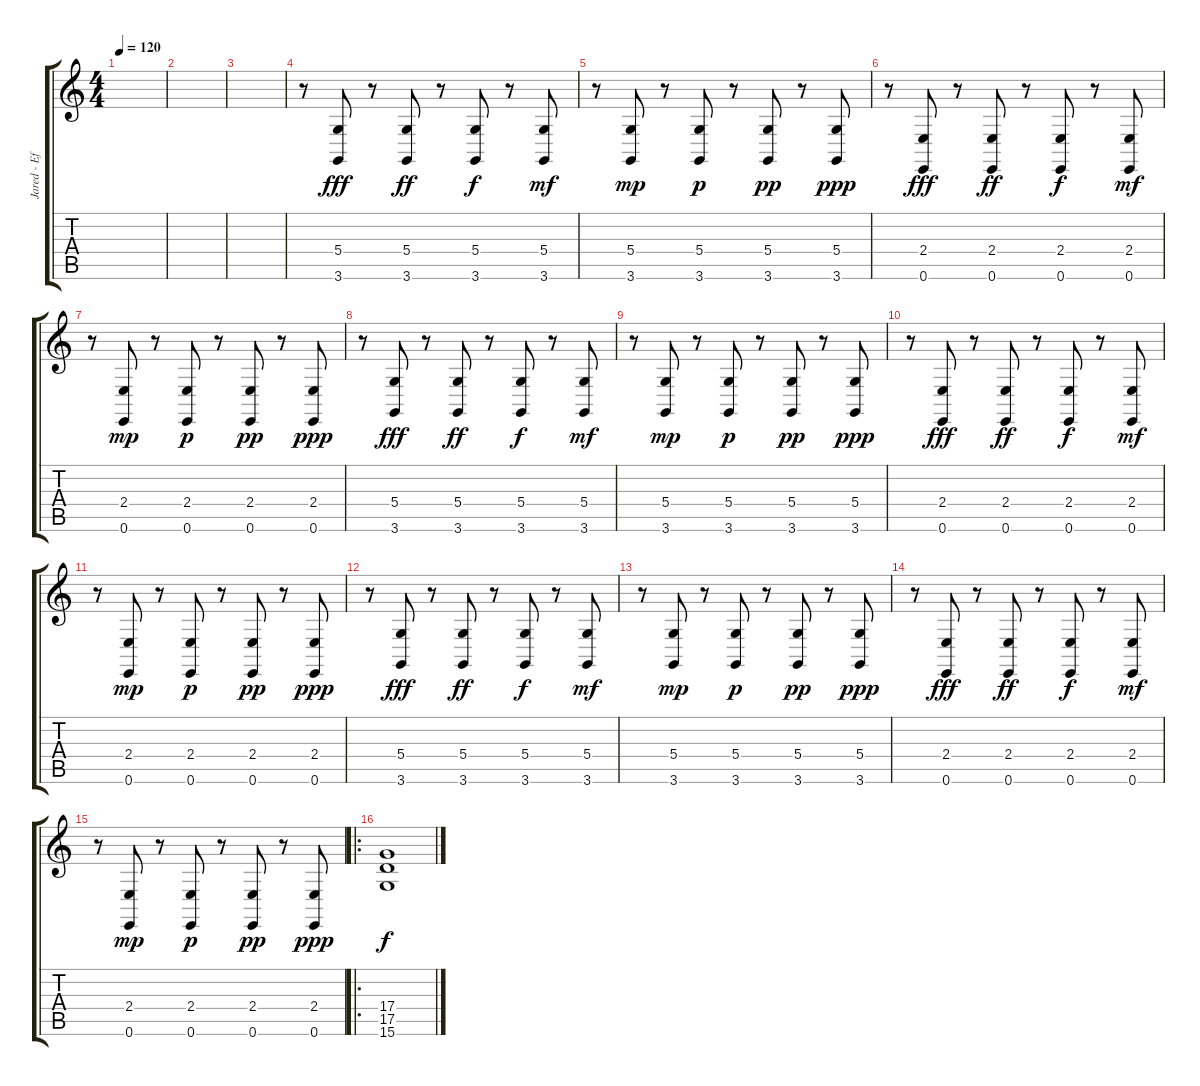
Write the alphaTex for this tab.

\track ("Jared - Effects" "Jared - Ef") {instrument pad3polysynth}
\staff {score tabs}
\tuning (E4 B3 G3 D3 A2 E2) {hide}
\ts (4 4)
\tempo 120
\clef g2
\ks c
|
|
|
r.8 (5.4 3.6).8{dy fff} r.8 (5.4 3.6).8{dy ff} r.8 (5.4 3.6).8{dy f} r.8 (5.4 3.6).8{dy mf} |
r.8 (5.4 3.6).8{dy mp} r.8 (5.4 3.6).8{dy p} r.8 (5.4 3.6).8{dy pp} r.8 (5.4 3.6).8{dy ppp} |
r.8 (2.4 0.6).8{dy fff} r.8 (2.4 0.6).8{dy ff} r.8 (2.4 0.6).8{dy f} r.8 (2.4 0.6).8{dy mf} |
r.8 (2.4 0.6).8{dy mp} r.8 (2.4 0.6).8{dy p} r.8 (2.4 0.6).8{dy pp} r.8 (2.4 0.6).8{dy ppp} |
r.8 (5.4 3.6).8{dy fff} r.8 (5.4 3.6).8{dy ff} r.8 (5.4 3.6).8{dy f} r.8 (5.4 3.6).8{dy mf} |
r.8 (5.4 3.6).8{dy mp} r.8 (5.4 3.6).8{dy p} r.8 (5.4 3.6).8{dy pp} r.8 (5.4 3.6).8{dy ppp} |
r.8 (2.4 0.6).8{dy fff} r.8 (2.4 0.6).8{dy ff} r.8 (2.4 0.6).8{dy f} r.8 (2.4 0.6).8{dy mf} |
r.8 (2.4 0.6).8{dy mp} r.8 (2.4 0.6).8{dy p} r.8 (2.4 0.6).8{dy pp} r.8 (2.4 0.6).8{dy ppp} |
r.8 (5.4 3.6).8{dy fff} r.8 (5.4 3.6).8{dy ff} r.8 (5.4 3.6).8{dy f} r.8 (5.4 3.6).8{dy mf} |
r.8 (5.4 3.6).8{dy mp} r.8 (5.4 3.6).8{dy p} r.8 (5.4 3.6).8{dy pp} r.8 (5.4 3.6).8{dy ppp} |
r.8 (2.4 0.6).8{dy fff} r.8 (2.4 0.6).8{dy ff} r.8 (2.4 0.6).8{dy f} r.8 (2.4 0.6).8{dy mf} |
r.8 (2.4 0.6).8{dy mp} r.8 (2.4 0.6).8{dy p} r.8 (2.4 0.6).8{dy pp} r.8 (2.4 0.6).8{dy ppp} |
\ro
(17.4 17.5 15.6).1{dy f}
